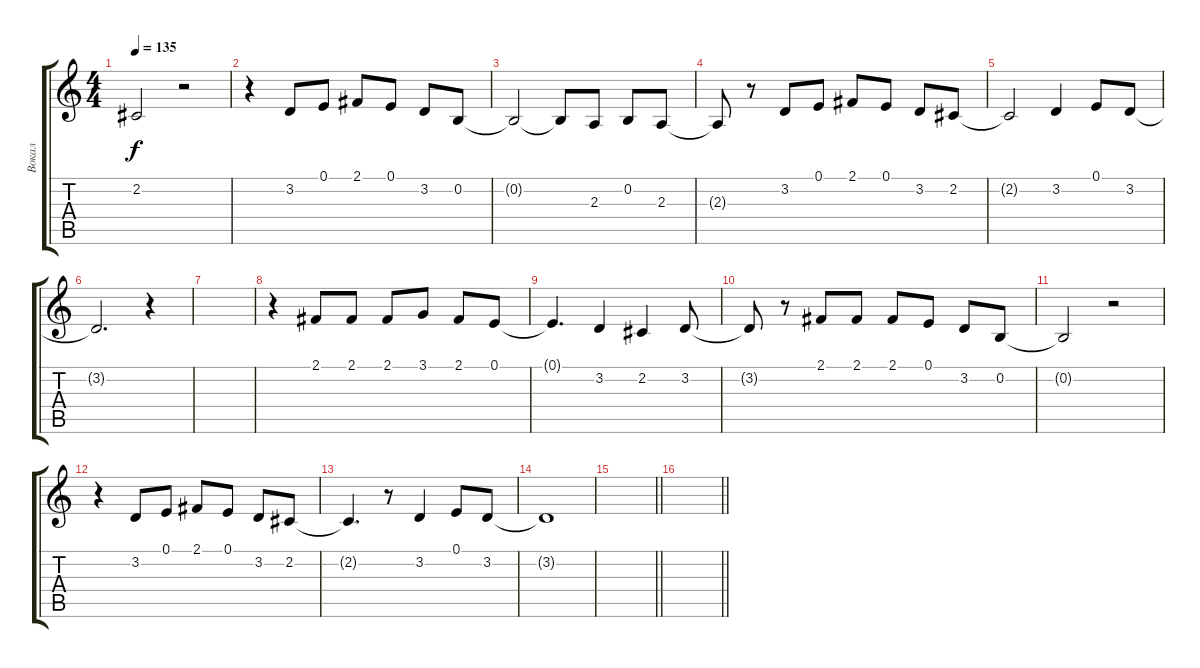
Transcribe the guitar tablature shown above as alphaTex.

\track ("Вокал" "Вокал") {instrument lead2sawtooth}
\staff {score tabs}
\tuning (E4 B3 G3 D3 A2 E2) {hide}
\ts (4 4)
\tempo 135
\clef g2
\ks c
2.2{t}.2{dy f} r.2 |
r.4 3.2.8 0.1.8 2.1.8 0.1.8 3.2.8 0.2.8 |
0.2{t}.2 0.2{t}.8 2.3.8 0.2.8 2.3.8 |
2.3{t}.8 r.8 3.2.8 0.1.8 2.1.8 0.1.8 3.2.8 2.2.8 |
2.2{t}.2 3.2.4 0.1.8 3.2.8 |
3.2{t}.2{d} r.4 |
|
r.4 2.1.8 2.1.8 2.1.8 3.1.8 2.1.8 0.1.8 |
0.1{t}.4{d} 3.2.4 2.2.4 3.2.8 |
3.2{t}.8 r.8 2.1.8 2.1.8 2.1.8 0.1.8 3.2.8 0.2.8 |
0.2{t}.2 r.2 |
r.4 3.2.8 0.1.8 2.1.8 0.1.8 3.2.8 2.2.8 |
2.2{t}.4{d} r.8 3.2.4 0.1.8 3.2.8 |
3.2{t}.1 |
\barLineRight lightlight
|
\barLineRight lightlight
